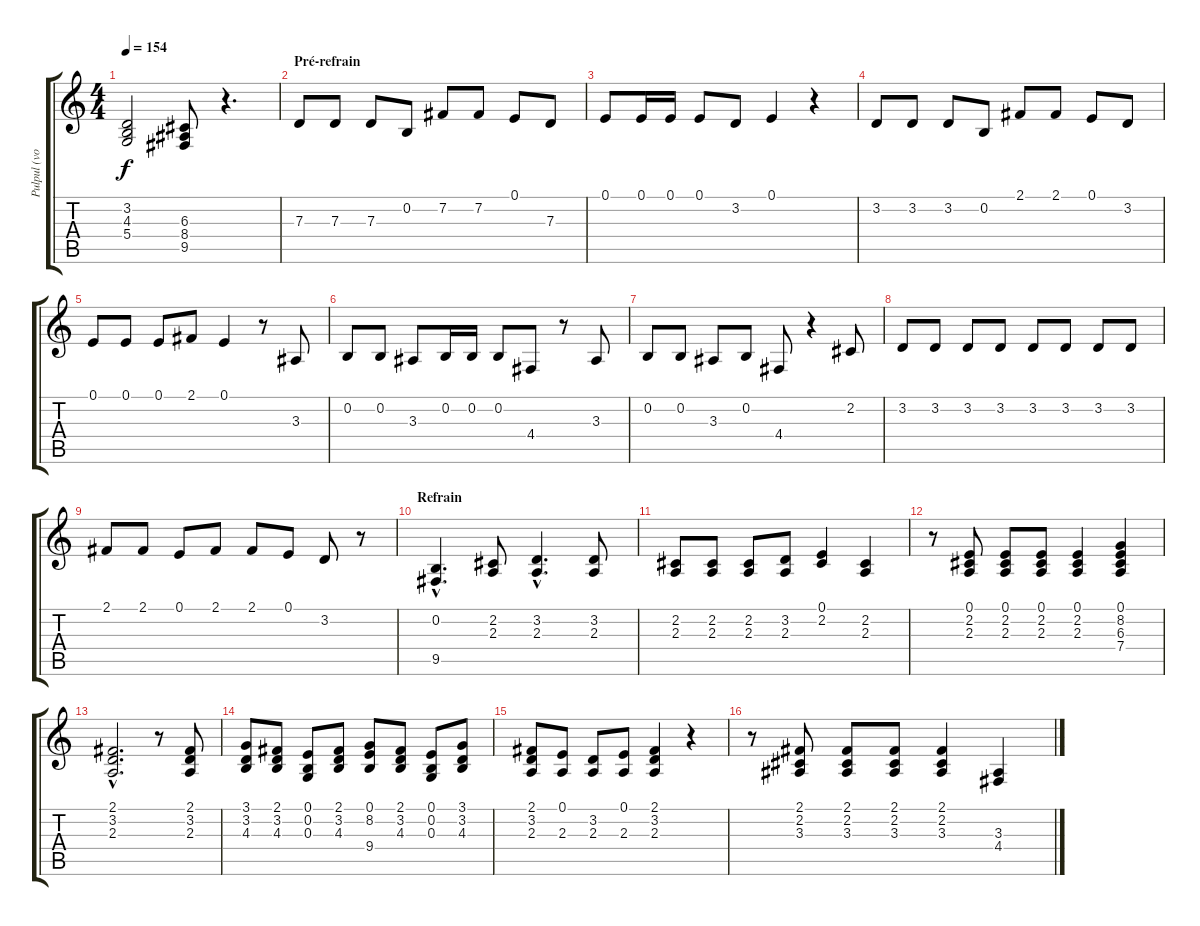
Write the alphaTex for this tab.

\track ("Pulpul (voix)" "Pulpul (vo") {instrument cello}
\staff {score tabs}
\tuning (E4 B3 G3 D3 A2 E2) {hide}
\ts (4 4)
\tempo 154
\clef g2
\ks c
(3.2 4.3 5.4).2{dy f} (6.3 8.4 9.5).8 r.4{d} |
\section ("" "Pré-refrain")
7.3.8 7.3.8 7.3.8 0.2.8 7.2.8 7.2.8 0.1.8 7.3.8 |
0.1.8 0.1.16 0.1.16 0.1.8 3.2.8 0.1.4 r.4 |
3.2.8 3.2.8 3.2.8 0.2.8 2.1.8 2.1.8 0.1.8 3.2.8 |
0.1.8 0.1.8 0.1.8 2.1.8 0.1.4 r.8 3.3.8 |
0.2.8 0.2.8 3.3.8 0.2.16 0.2.16 0.2.8 4.4.8 r.8 3.3.8 |
0.2.8 0.2.8 3.3.8 0.2.8 4.4.8 r.4 2.2.8 |
3.2.8 3.2.8 3.2.8 3.2.8 3.2.8 3.2.8 3.2.8 3.2.8 |
2.1.8 2.1.8 0.1.8 2.1.8 2.1.8 0.1.8 3.2.8 r.8 |
\section ("" "Refrain")
(0.2{hac} 9.5{hac}).4{d} (2.2 2.3).8 (3.2{hac} 2.3{hac}).4{d} (3.2 2.3).8 |
(2.2 2.3).8 (2.2 2.3).8 (2.2 2.3).8 (3.2 2.3).8 (0.1 2.2).4 (2.2 2.3).4 |
r.8 (0.1 2.2 2.3).8 (0.1 2.2 2.3).8 (0.1 2.2 2.3).8 (0.1 2.2 2.3).4 (0.1 8.2 6.3 7.4).4 |
(2.1{hac} 3.2{hac} 2.3{hac}).2{d} r.8 (2.1 3.2 2.3).8 |
(3.1 3.2 4.3).8 (2.1 3.2 4.3).8 (0.1 0.2 0.3).8 (2.1 3.2 4.3).8 (0.1 8.2 9.4).8 (2.1 3.2 4.3).8 (0.1 0.2 0.3).8 (3.1 3.2 4.3).8 |
(2.1 3.2 2.3).8 (0.1 2.3).8 (3.2 2.3).8 (0.1 2.3).8 (2.1 3.2 2.3).4 r.4 |
r.8 (2.1 2.2 3.3).8 (2.1 2.2 3.3).8 (2.1 2.2 3.3).8 (2.1 2.2 3.3).4 (3.3 4.4).4
